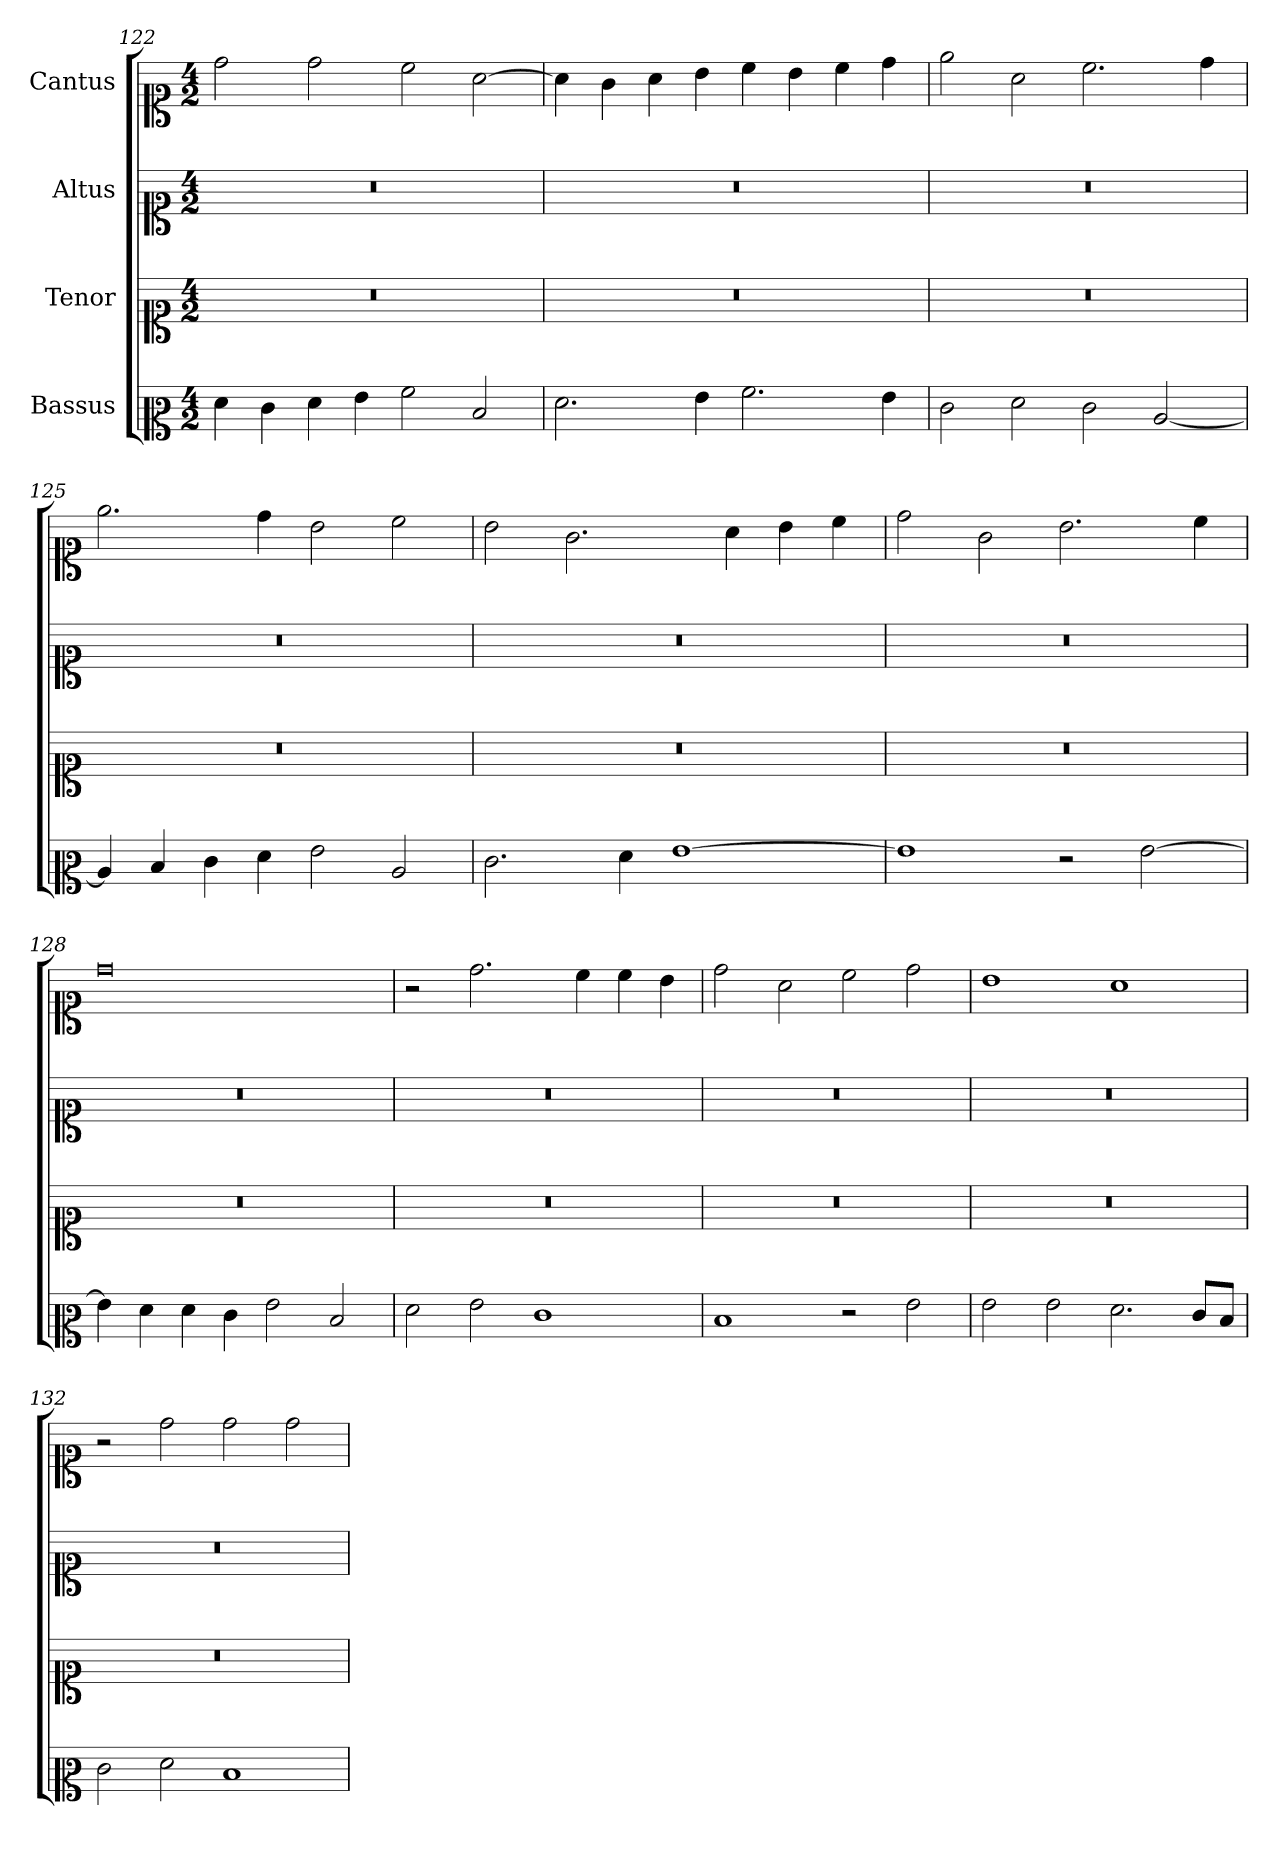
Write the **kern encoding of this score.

**kern	**kern	**kern	**kern
*part4	*part3	*part2	*part1
*staff4	*staff3	*staff2	*staff1
*I"Bassus	*I"Tenor	*I"Altus	*I"Cantus
*clefC2	*clefC1	*clefC1	*clefC1
*k[]	*k[]	*k[]	*k[]
*M4/2	*M4/2	*M4/2	*M4/2
=122	=122	=122	=122
4f\	0r	0r	2dd\
4e\	.	.	.
4f\	.	.	2dd\
4g\	.	.	.
2a\	.	.	2cc\
2d/	.	.	[2a\
=123	=123	=123	=123
2.f\	0r	0r	4a\]
.	.	.	4g\
.	.	.	4a\
4g\	.	.	4b\
2.a\	.	.	4cc\
.	.	.	4b\
.	.	.	4cc\
4g\	.	.	4dd\
=124	=124	=124	=124
2e\	0r	0r	2ee\
2f\	.	.	2a\
2e\	.	.	2.cc\
[2c/	.	.	.
.	.	.	4dd\
=125	=125	=125	=125
4c/]	0r	0r	2.ee\
4d/	.	.	.
4e\	.	.	.
4f\	.	.	4dd\
2g\	.	.	2b\
2c/	.	.	2cc\
=126	=126	=126	=126
2.e\	0r	0r	2b\
.	.	.	2.g\
4f\	.	.	.
[1g\	.	.	.
.	.	.	4a\
.	.	.	4b\
.	.	.	4cc\
=127	=127	=127	=127
1g\]	0r	0r	2dd\
.	.	.	2g\
2r	.	.	2.b\
[2g\	.	.	.
.	.	.	4cc\
=128	=128	=128	=128
4g\]	0r	0r	0dd\
4f\	.	.	.
4f\	.	.	.
4e\	.	.	.
2g\	.	.	.
2d/	.	.	.
=129	=129	=129	=129
2f\	0r	0r	2r
2g\	.	.	2.dd\
1e\	.	.	.
.	.	.	4cc\
.	.	.	4cc\
.	.	.	4b\
=130	=130	=130	=130
1d/	0r	0r	2dd\
.	.	.	2a\
2r	.	.	2cc\
2g\	.	.	2dd\
=131	=131	=131	=131
2g\	0r	0r	1b\
2g\	.	.	.
2.f\	.	.	1a\
8e/L	.	.	.
8d/J	.	.	.
=132	=132	=132	=132
2e\	0r	0r	2r
2f\	.	.	2dd\
1d/	.	.	2dd\
.	.	.	2dd\
=	=	=	=
*-	*-	*-	*-
